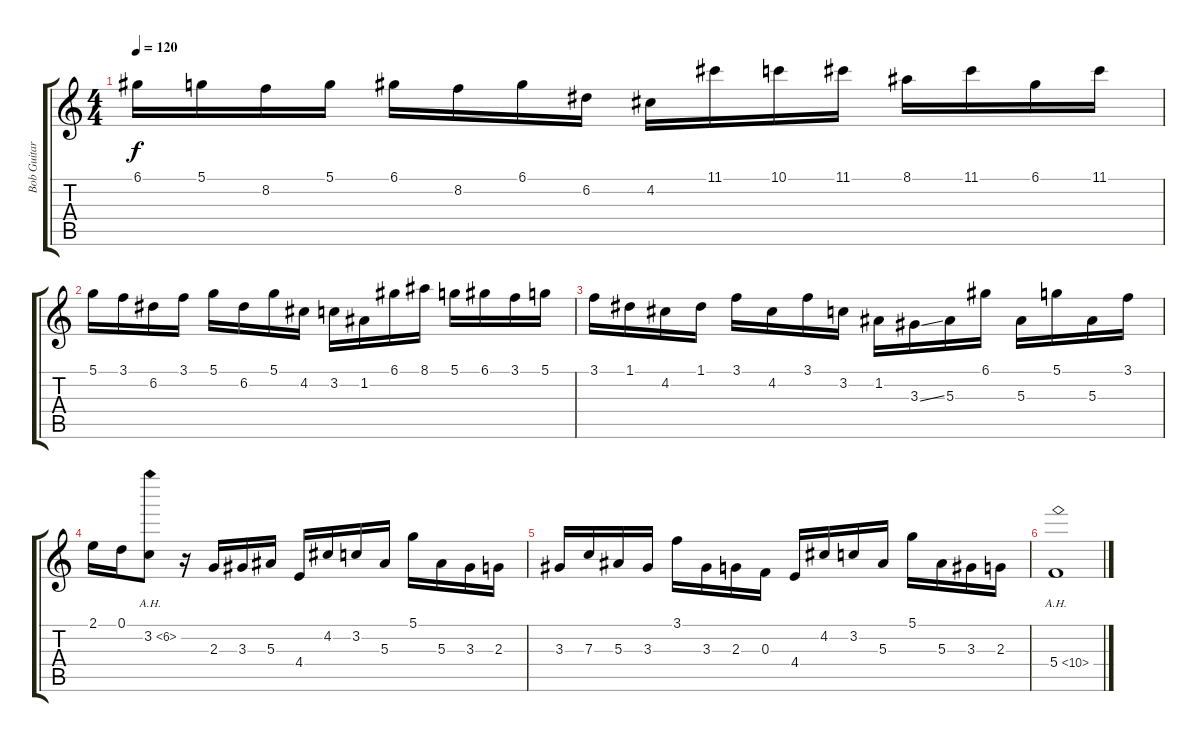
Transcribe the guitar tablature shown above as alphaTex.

\track ("Bob Guitar" "Bob Guitar") {instrument overdrivenguitar}
\staff {score tabs}
\tuning (D4 A3 F3 C3 G2 D2) {hide}
\ts (4 4)
\tempo 120
\clef g2
\ks c
6.1.16{dy f} 5.1.16 8.2.16 5.1.16 6.1.16 8.2.16 6.1.16 6.2.16 4.2.16 11.1.16 10.1.16 11.1.16 8.1.16 11.1.16 6.1.16 11.1.16 |
5.1.16 3.1.16 6.2.16 3.1.16 5.1.16 6.2.16 5.1.16 4.2.16 3.2.16 1.2.16 6.1.16 8.1.16 5.1.16 6.1.16 3.1.16 5.1.16 |
3.1.16 1.1.16 4.2.16 1.1.16 3.1.16 4.2.16 3.1.16 3.2.16 1.2.16 3.3{ss}.16 5.3.16 6.1.16 5.3.16 5.1.16 5.3.16 3.1.16 |
2.1.16 0.1.16 3.2{ah 3}.8 r.16 2.3.16 3.3.16 5.3.16 4.4.16 4.2.16 3.2.16 5.3.16 5.1.16 5.3.16 3.3.16 2.3.16 |
3.3.16 7.3.16 5.3.16 3.3.16 3.1.16 3.3.16 2.3.16 0.3.16 4.4.16 4.2.16 3.2.16 5.3.16 5.1.16 5.3.16 3.3.16 2.3.16 |
5.4{ah 5}.1
